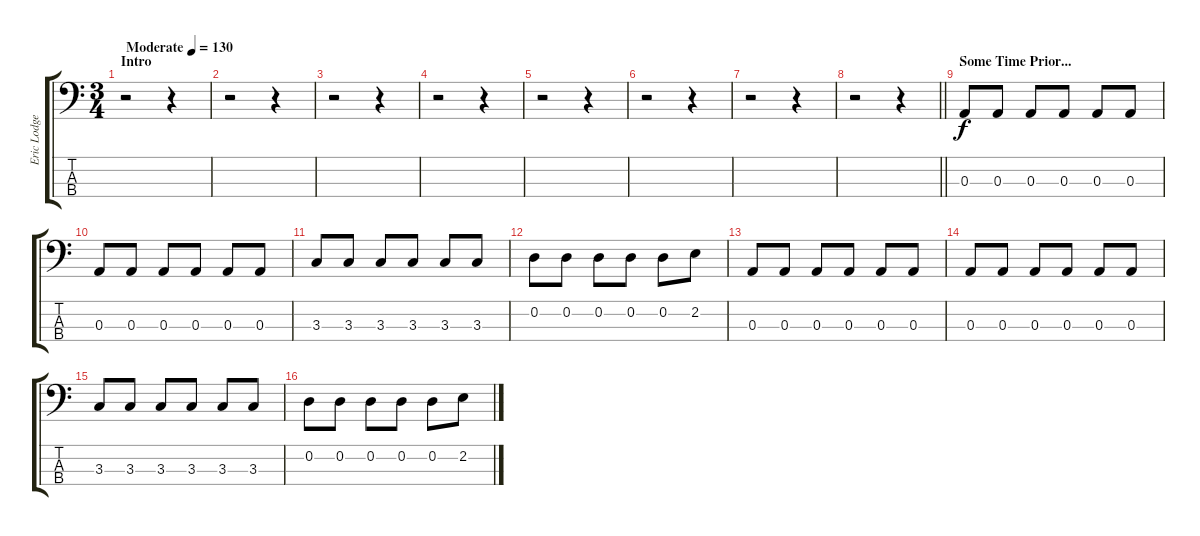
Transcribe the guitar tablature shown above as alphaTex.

\track ("Eric Lodge" "Eric Lodge") {instrument electricbasspick}
\staff {score tabs}
\tuning (G2 D2 A1 D1) {hide}
\ts (3 4)
\section ("" "Intro")
\tempo (130 "Moderate")
\clef f4
\ks c
r.2{dy f instrument electricbasspick} r.4 |
r.2 r.4 |
r.2 r.4 |
r.2 r.4 |
r.2 r.4 |
r.2 r.4 |
r.2 r.4 |
\barLineRight lightlight
r.2 r.4 |
\section ("" "Some Time Prior...")
0.3.8 0.3.8 0.3.8 0.3.8 0.3.8 0.3.8 |
0.3.8 0.3.8 0.3.8 0.3.8 0.3.8 0.3.8 |
3.3.8 3.3.8 3.3.8 3.3.8 3.3.8 3.3.8 |
0.2.8 0.2.8 0.2.8 0.2.8 0.2.8 2.2.8 |
0.3.8 0.3.8 0.3.8 0.3.8 0.3.8 0.3.8 |
0.3.8 0.3.8 0.3.8 0.3.8 0.3.8 0.3.8 |
3.3.8 3.3.8 3.3.8 3.3.8 3.3.8 3.3.8 |
0.2.8 0.2.8 0.2.8 0.2.8 0.2.8 2.2.8
